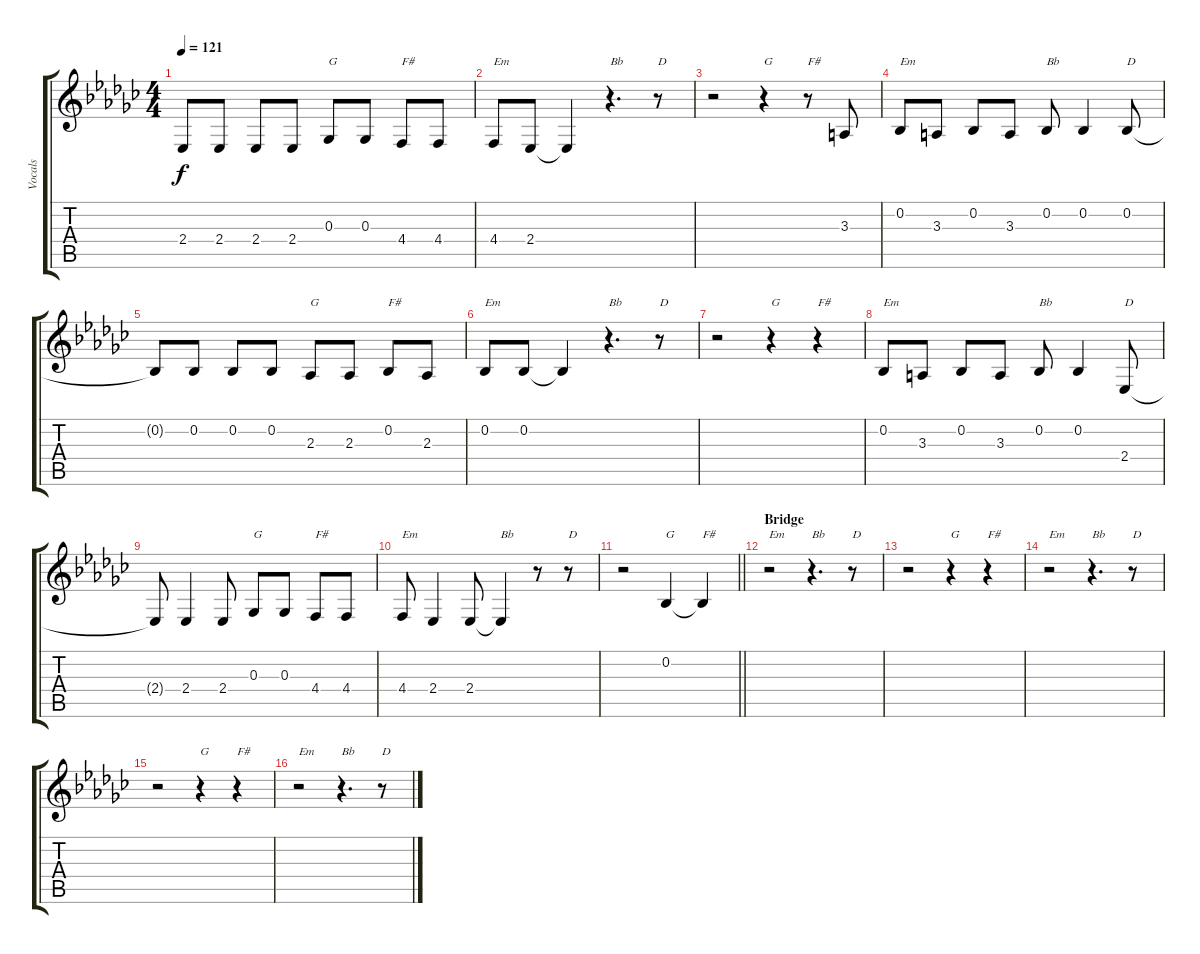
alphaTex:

\track ("Vocals" "Vocals") {instrument sopranosax}
\staff {score tabs}
\tuning (Eb4 Bb3 Gb3 Db3 Ab2 Eb2) {hide}
\ts (4 4)
\tempo 121
\clef g2
\ks ebminor
2.4{t}.8{dy f} 2.4.8 2.4.8 2.4.8 0.3.8{txt "G"} 0.3.8 4.4.8{txt "F#"} 4.4.8 |
4.4.8{txt "Em"} 2.4.8 2.4{t}.4 r.4{d txt "Bb"} r.8{txt "D"} |
r.2 r.4{txt "G"} r.8{txt "F#"} 3.3.8 |
0.2.8{txt "Em"} 3.3.8 0.2.8 3.3.8 0.2.8{txt "Bb"} 0.2.4 0.2.8{txt "D"} |
0.2{t}.8 0.2.8 0.2.8 0.2.8 2.3.8{txt "G"} 2.3.8 0.2.8{txt "F#"} 2.3.8 |
0.2.8{txt "Em"} 0.2.8 0.2{t}.4 r.4{d txt "Bb"} r.8{txt "D"} |
r.2 r.4{txt "G"} r.4{txt "F#"} |
0.2.8{txt "Em"} 3.3.8 0.2.8 3.3.8 0.2.8{txt "Bb"} 0.2.4 2.4.8{txt "D"} |
2.4{t}.8 2.4.4 2.4.8 0.3.8{txt "G"} 0.3.8 4.4.8{txt "F#"} 4.4.8 |
4.4.8{txt "Em"} 2.4.4 2.4.8 2.4{t}.4{txt "Bb"} r.8 r.8{txt "D"} |
\barLineRight lightlight
r.2 0.2.4{txt "G"} 0.2{t}.4{txt "F#"} |
\section ("" "Bridge")
r.2{txt "Em"} r.4{d txt "Bb"} r.8{txt "D"} |
r.2 r.4{txt "G"} r.4{txt "F#"} |
r.2{txt "Em"} r.4{d txt "Bb"} r.8{txt "D"} |
r.2 r.4{txt "G"} r.4{txt "F#"} |
r.2{txt "Em"} r.4{d txt "Bb"} r.8{txt "D"}
